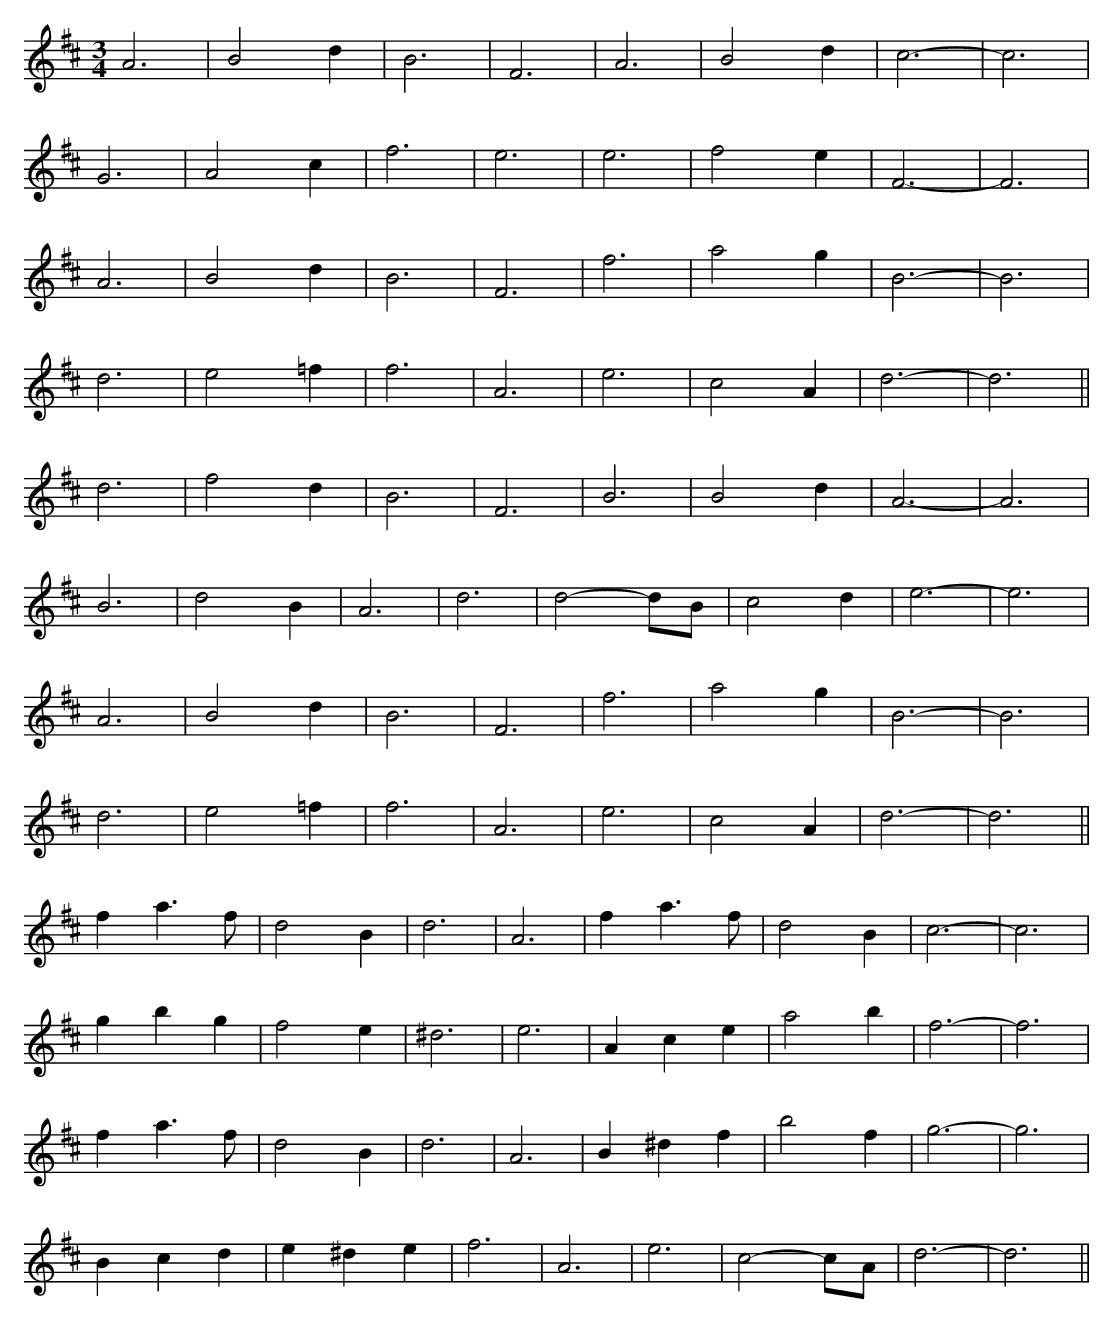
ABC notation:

X:1
M:3/4
K:D
A6|B4 d2|B6|F6|A6|B4 d2|c6-|c6|
G6|A4 c2|f6|e6|e6|f4 e2|F6-|F6|
A6|B4 d2|B6|F6|f6|a4 g2|B6-|B6|
d6|e4 =f2|f6|A6|e6|c4 A2|d6-|d6||
d6|f4 d2|B6|F6|B6|B4 d2|A6-|A6|
B6|d4 B2|A6|d6|d4- dB|c4 d2|e6-|e6|
A6|B4 d2|B6|F6|f6|a4 g2|B6-|B6|
d6|e4 =f2|f6|A6|e6|c4 A2|d6-|d6||
f2 a3 f|d4 B2|d6|A6|f2 a3 f|d4 B2|c6-|c6|
g2 b2 g2|f4 e2|^d6|e6|A2 c2 e2|a4 b2|f6-|f6|
f2 a3 f|d4 B2|d6|A6|B2 ^d2 f2|b4 f2|g6-|g6|
B2 c2 d2|e2 ^d2 e2|f6|A6|e6|c4- cA|d6-|d6||
